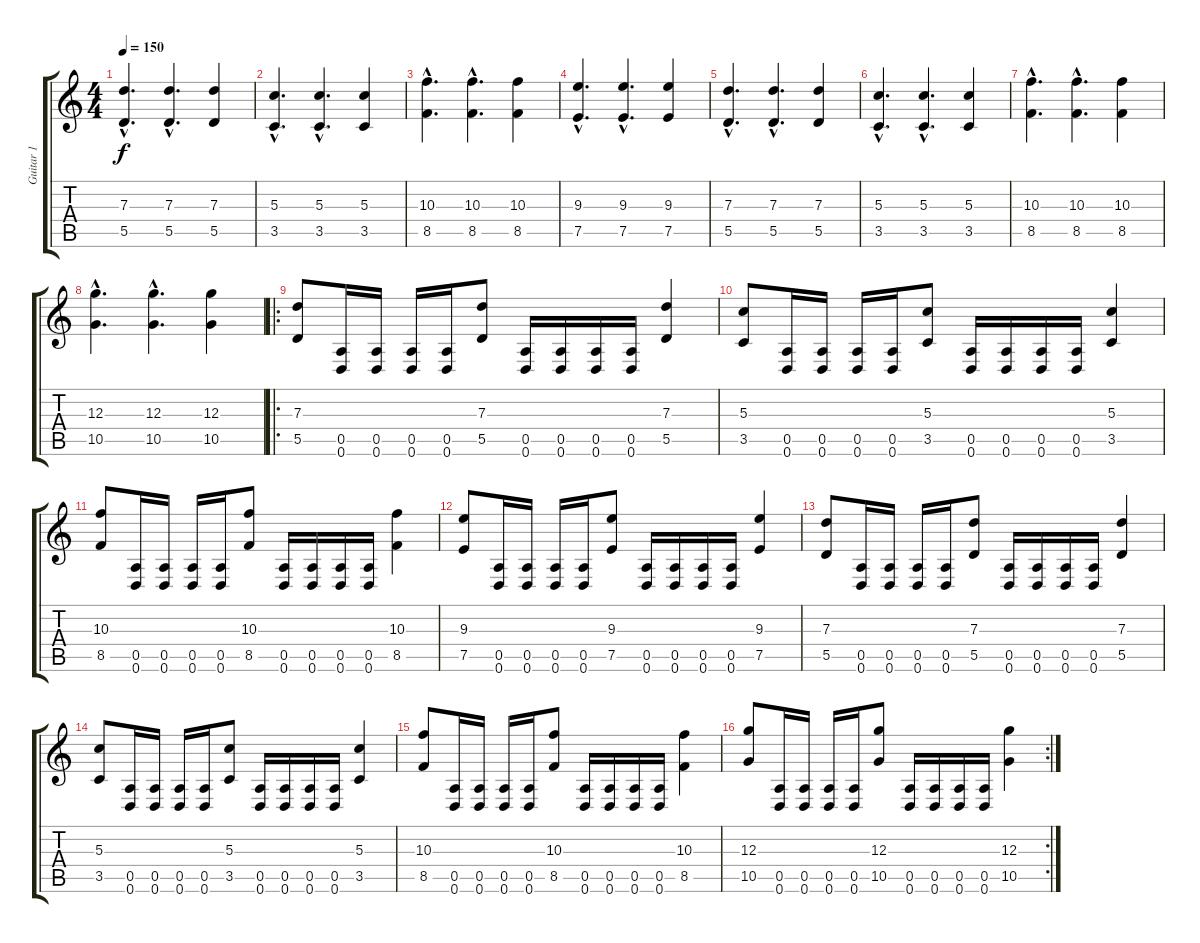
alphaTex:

\track ("Guitar 1" "Guitar 1") {instrument overdrivenguitar}
\staff {score tabs}
\tuning (E4 B3 G3 D3 A2 D2) {hide}
\ts (4 4)
\tempo 150
\clef g2
\ks c
(7.3{hac} 5.5{hac}).4{d dy f instrument overdrivenguitar} (7.3{hac} 5.5{hac}).4{d} (7.3 5.5).4 |
(5.3{hac} 3.5{hac}).4{d} (5.3{hac} 3.5{hac}).4{d} (5.3 3.5).4 |
(10.3{hac} 8.5{hac}).4{d} (10.3{hac} 8.5{hac}).4{d} (10.3 8.5).4 |
(9.3{hac} 7.5{hac}).4{d} (9.3{hac} 7.5{hac}).4{d} (9.3 7.5).4 |
(7.3{hac} 5.5{hac}).4{d} (7.3{hac} 5.5{hac}).4{d} (7.3 5.5).4 |
(5.3{hac} 3.5{hac}).4{d} (5.3{hac} 3.5{hac}).4{d} (5.3 3.5).4 |
(10.3{hac} 8.5{hac}).4{d} (10.3{hac} 8.5{hac}).4{d} (10.3 8.5).4 |
(12.3{hac} 10.5{hac}).4{d} (12.3{hac} 10.5{hac}).4{d} (12.3 10.5).4 |
\ro
(7.3 5.5).8 (0.5 0.6).16 (0.5 0.6).16 (0.5 0.6).16 (0.5 0.6).16 (7.3 5.5).8 (0.5 0.6).16 (0.5 0.6).16 (0.5 0.6).16 (0.5 0.6).16 (7.3 5.5).4 |
(5.3 3.5).8 (0.5 0.6).16 (0.5 0.6).16 (0.5 0.6).16 (0.5 0.6).16 (5.3 3.5).8 (0.5 0.6).16 (0.5 0.6).16 (0.5 0.6).16 (0.5 0.6).16 (5.3 3.5).4 |
(10.3 8.5).8 (0.5 0.6).16 (0.5 0.6).16 (0.5 0.6).16 (0.5 0.6).16 (10.3 8.5).8 (0.5 0.6).16 (0.5 0.6).16 (0.5 0.6).16 (0.5 0.6).16 (10.3 8.5).4 |
(9.3 7.5).8 (0.5 0.6).16 (0.5 0.6).16 (0.5 0.6).16 (0.5 0.6).16 (9.3 7.5).8 (0.5 0.6).16 (0.5 0.6).16 (0.5 0.6).16 (0.5 0.6).16 (9.3 7.5).4 |
(7.3 5.5).8 (0.5 0.6).16 (0.5 0.6).16 (0.5 0.6).16 (0.5 0.6).16 (7.3 5.5).8 (0.5 0.6).16 (0.5 0.6).16 (0.5 0.6).16 (0.5 0.6).16 (7.3 5.5).4 |
(5.3 3.5).8 (0.5 0.6).16 (0.5 0.6).16 (0.5 0.6).16 (0.5 0.6).16 (5.3 3.5).8 (0.5 0.6).16 (0.5 0.6).16 (0.5 0.6).16 (0.5 0.6).16 (5.3 3.5).4 |
(10.3 8.5).8 (0.5 0.6).16 (0.5 0.6).16 (0.5 0.6).16 (0.5 0.6).16 (10.3 8.5).8 (0.5 0.6).16 (0.5 0.6).16 (0.5 0.6).16 (0.5 0.6).16 (10.3 8.5).4 |
\rc 2
(12.3 10.5).8 (0.5 0.6).16 (0.5 0.6).16 (0.5 0.6).16 (0.5 0.6).16 (12.3 10.5).8 (0.5 0.6).16 (0.5 0.6).16 (0.5 0.6).16 (0.5 0.6).16 (12.3 10.5).4
